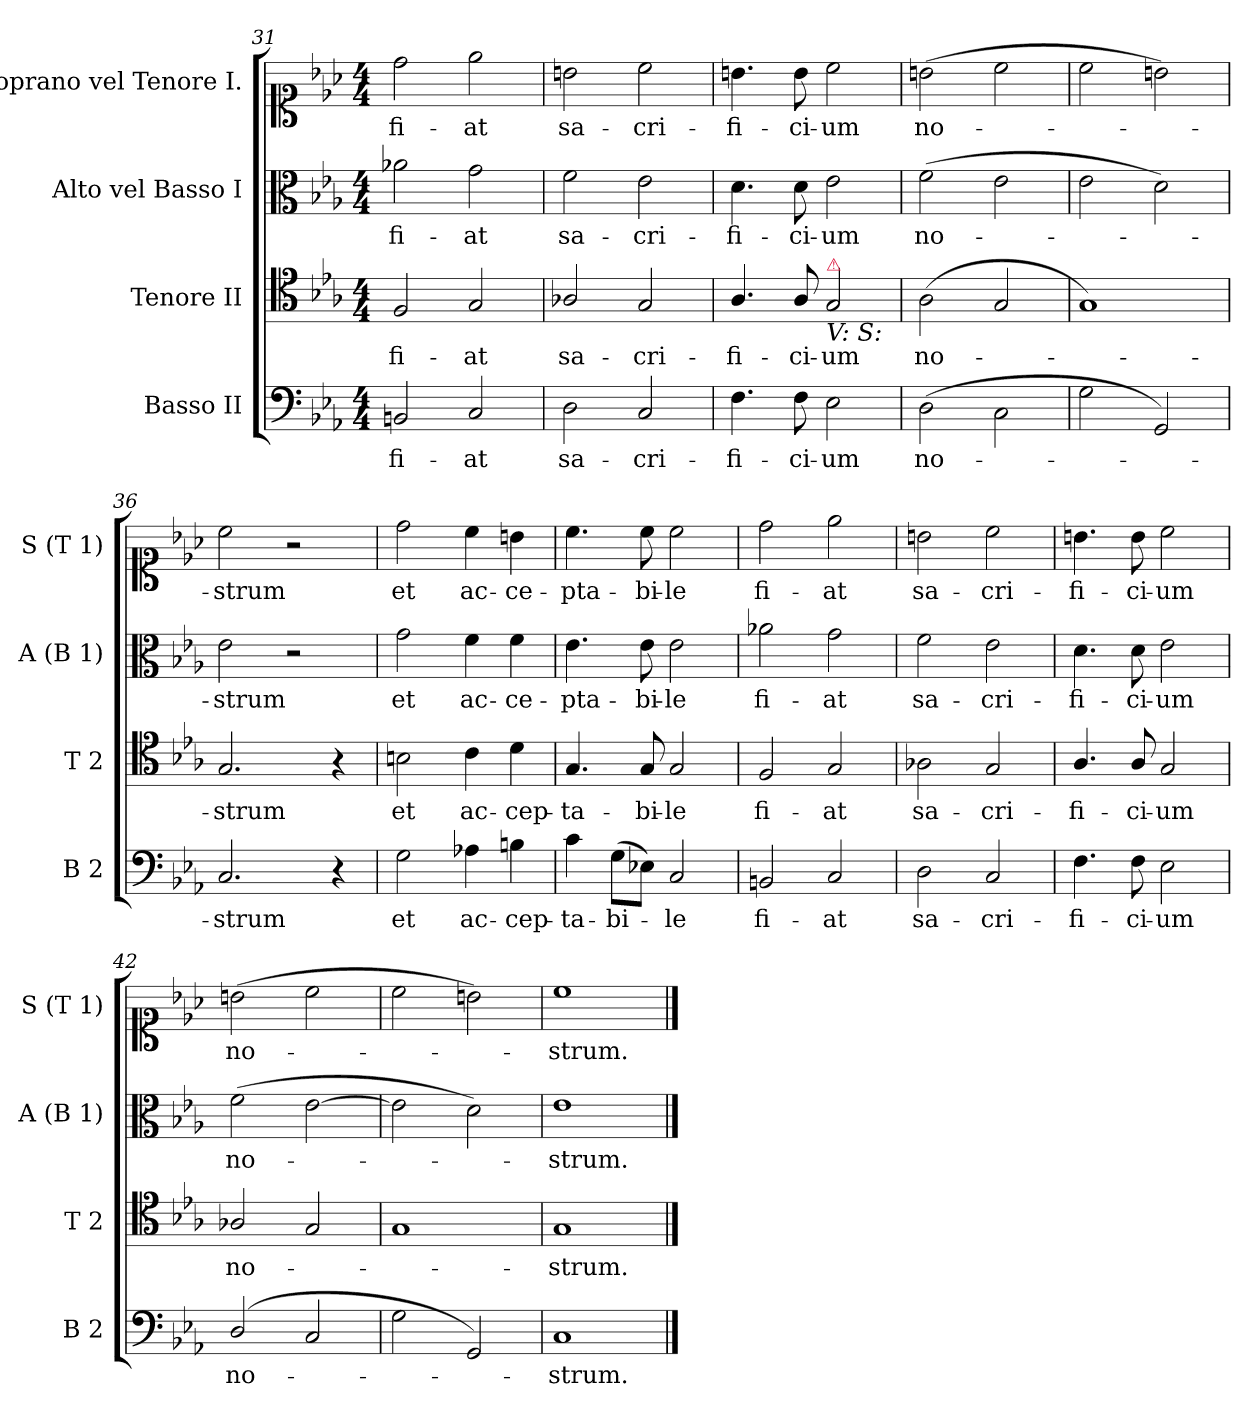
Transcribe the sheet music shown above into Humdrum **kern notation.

**kern	**text	**kern	**text	**kern	**text	**kern	**text
*part4	*part4	*part3	*part3	*part2	*part2	*part1	*part1
*staff4	*staff4	*staff3	*staff3	*staff2	*staff2	*staff1	*staff1
*I"Basso II	*	*I"Tenore II	*	*I"Alto vel Basso I	*	*I"Soprano vel Tenore I.	*
*I'B 2	*	*I'T 2	*	*I'A (B 1)	*	*I'S (T 1)	*
*clefF4	*	*clefC4	*	*clefC3	*	*clefC1	*
*k[b-e-a-]	*	*k[b-e-a-]	*	*k[b-e-a-]	*	*k[b-e-a-]	*
*c:	*	*c:	*	*c:	*	*c:	*
*M4/4	*	*M4/4	*	*M4/4	*	*M4/4	*
=31	=31	=31	=31	=31	=31	=31	=31
2BBn/	fi-	2F/	fi-	2a-X\	fi-	2dd\	fi-
2C/	-at	2G/	-at	2g\	-at	2ee-\	-at
=32	=32	=32	=32	=32	=32	=32	=32
2D\	sa-	2A-X/	sa-	2f\	sa-	2bn\	sa-
2C/	-cri-	2G/	-cri-	2e-\	-cri-	2cc\	-cri-
=33	=33	=33	=33	=33	=33	=33	=33
4.F\	-fi-	4.A-/	-fi-	4.d\	-fi-	4.bn\	-fi-
8F\	-ci-	8A-/	-ci-	8d\	-ci-	8b\	-ci-
!	!	!LO:TX:b:i:t=V&colon; S&colon;	!	!	!	!	!
!	!	!LO:TX:a:color=crimson:t=⚠	!	!	!	!	!
2E-\	-um	2G/	-um	2e-\	-um	2cc\	-um
=34	=34	=34	=34	=34	=34	=34	=34
(>2D\	no-	(>2A-\	no-	(>2f\	no-	(>2bn\	no-
2C\	.	2G/	.	2e-\	.	2cc\	.
=35	=35	=35	=35	=35	=35	=35	=35
2G\	.	1G)	.	2e-\	.	2cc\	.
2GG/)	.	.	.	2d\)	.	2bn\)	.
=36	=36	=36	=36	=36	=36	=36	=36
2.C/	-strum	2.G/	-strum	2e-\	-strum	2cc\	-strum
.	.	.	.	2r	.	2r	.
4r	.	4r	.	.	.	.	.
=37	=37	=37	=37	=37	=37	=37	=37
2G\	et	2Bn\	et	2g\	et	2dd\	et
4A-X\	ac-	4c\	ac-	4f\	ac-	4cc\	ac-
4Bn\	-cep-	4d\	-cep-	4f\	-ce-	4bn\	-ce-
=38	=38	=38	=38	=38	=38	=38	=38
4c\	-ta-	4.G/	-ta-	4.e-\	-pta-	4.cc\	-pta-
(>8G\L	-bi-	.	.	.	.	.	.
8E-X\J)	.	8G/	-bi-	8e-\	-bi-	8cc\	-bi-
2C/	-le	2G/	-le	2e-\	-le	2cc\	-le
=39	=39	=39	=39	=39	=39	=39	=39
2BBn/	fi-	2F/	fi-	2a-X\	fi-	2dd\	fi-
2C/	-at	2G/	-at	2g\	-at	2ee-\	-at
=40	=40	=40	=40	=40	=40	=40	=40
2D\	sa-	2A-X\	sa-	2f\	sa-	2bn\	sa-
2C/	-cri-	2G/	-cri-	2e-\	-cri-	2cc\	-cri-
=41	=41	=41	=41	=41	=41	=41	=41
4.F\	-fi-	4.A-/	-fi-	4.d\	-fi-	4.bn\	-fi-
8F\	-ci-	8A-/	-ci-	8d\	-ci-	8b\	-ci-
2E-\	-um	2G/	-um	2e-\	-um	2cc\	-um
=42	=42	=42	=42	=42	=42	=42	=42
(>2D/	no-	2A-X/	no-	(>2f\	no-	(>2bn\	no-
2C/	.	2G/	.	[2e-\	.	2cc\	.
=43	=43	=43	=43	=43	=43	=43	=43
2G\	.	1G	.	2e-\]	.	2cc\	.
2GG/)	.	.	.	2d\)	.	2bn\)	.
=44	=44	=44	=44	=44	=44	=44	=44
1C	-strum.	1G	-strum.	1e-	-strum.	1cc	-strum.
==	==	==	==	==	==	==	==
*-	*-	*-	*-	*-	*-	*-	*-
